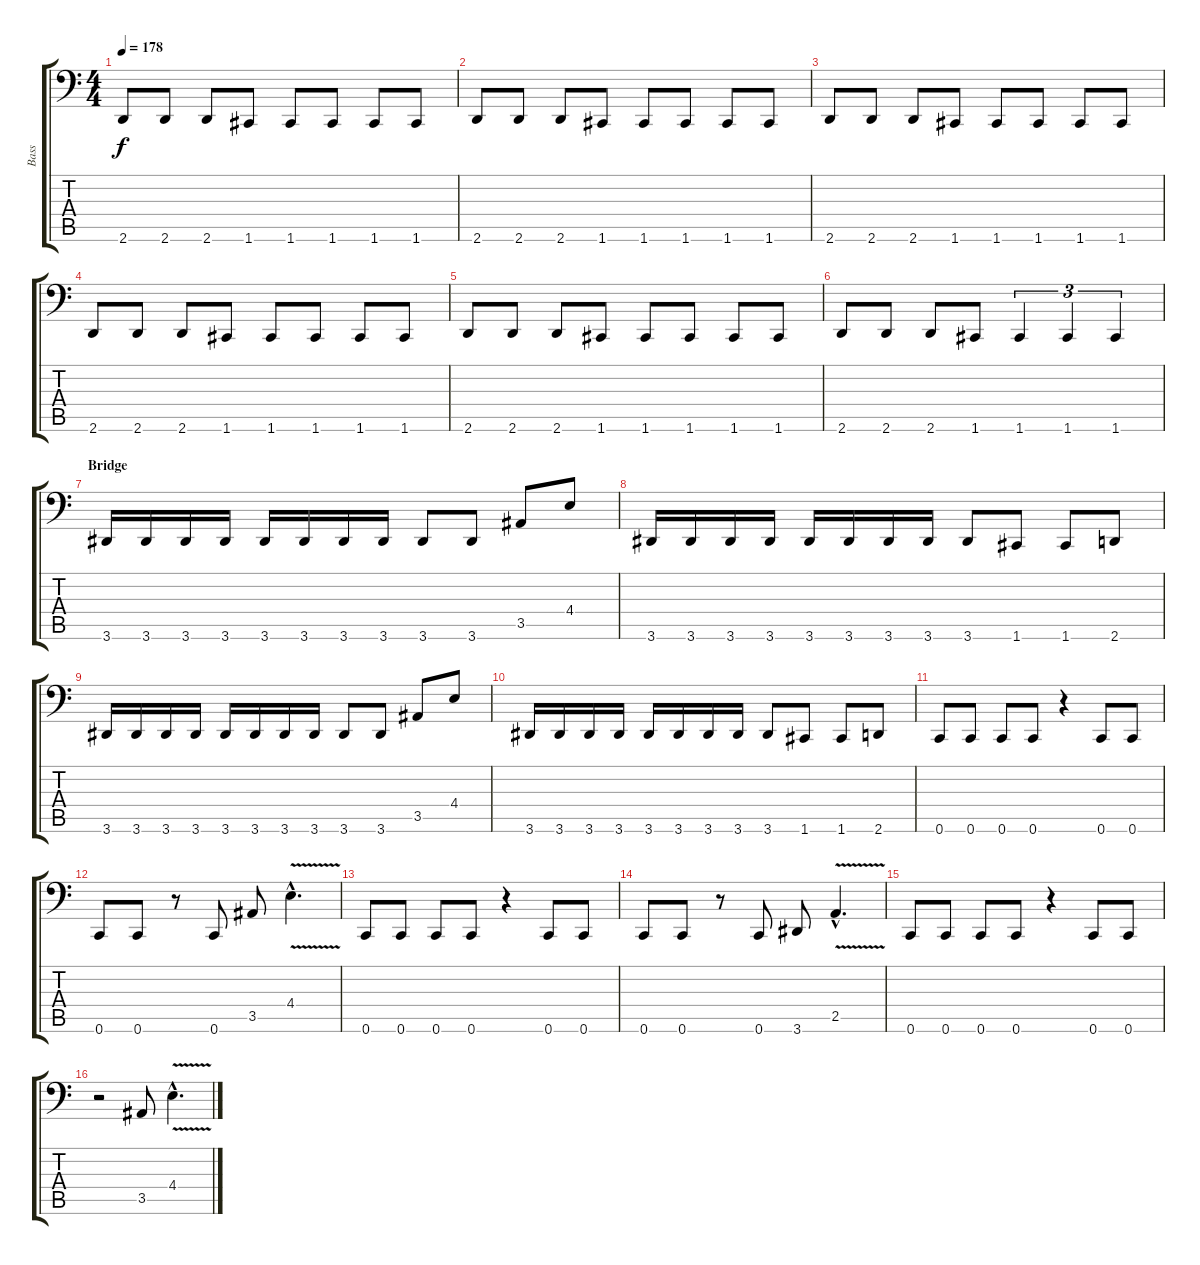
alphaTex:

\track ("Bass" "Bass") {instrument electricbasspick}
\staff {score tabs}
\tuning (D3 A2 F2 C2 G1 C1) {hide}
\ts (4 4)
\tempo 178
\clef f4
\ks c
2.6.8{dy f} 2.6.8 2.6.8 1.6.8 1.6.8 1.6.8 1.6.8 1.6.8 |
2.6.8 2.6.8 2.6.8 1.6.8 1.6.8 1.6.8 1.6.8 1.6.8 |
2.6.8 2.6.8 2.6.8 1.6.8 1.6.8 1.6.8 1.6.8 1.6.8 |
2.6.8 2.6.8 2.6.8 1.6.8 1.6.8 1.6.8 1.6.8 1.6.8 |
2.6.8 2.6.8 2.6.8 1.6.8 1.6.8 1.6.8 1.6.8 1.6.8 |
2.6.8 2.6.8 2.6.8 1.6.8 1.6.4{tu (3 2)} 1.6.4{tu (3 2)} 1.6.4{tu (3 2)} |
\section ("" "Bridge")
3.6.16 3.6.16 3.6.16 3.6.16 3.6.16 3.6.16 3.6.16 3.6.16 3.6.8 3.6.8 3.5.8 4.4.8 |
3.6.16 3.6.16 3.6.16 3.6.16 3.6.16 3.6.16 3.6.16 3.6.16 3.6.8 1.6.8 1.6.8 2.6.8 |
3.6.16 3.6.16 3.6.16 3.6.16 3.6.16 3.6.16 3.6.16 3.6.16 3.6.8 3.6.8 3.5.8 4.4.8 |
3.6.16 3.6.16 3.6.16 3.6.16 3.6.16 3.6.16 3.6.16 3.6.16 3.6.8 1.6.8 1.6.8 2.6.8 |
0.6.8 0.6.8 0.6.8 0.6.8 r.4 0.6.8 0.6.8 |
0.6.8 0.6.8 r.8 0.6.8 3.5.8 4.4{v hac}.4{d} |
0.6.8 0.6.8 0.6.8 0.6.8 r.4 0.6.8 0.6.8 |
0.6.8 0.6.8 r.8 0.6.8 3.6.8 2.5{v hac}.4{d} |
0.6.8 0.6.8 0.6.8 0.6.8 r.4 0.6.8 0.6.8 |
r.2 3.5.8 4.4{v hac}.4{d}
